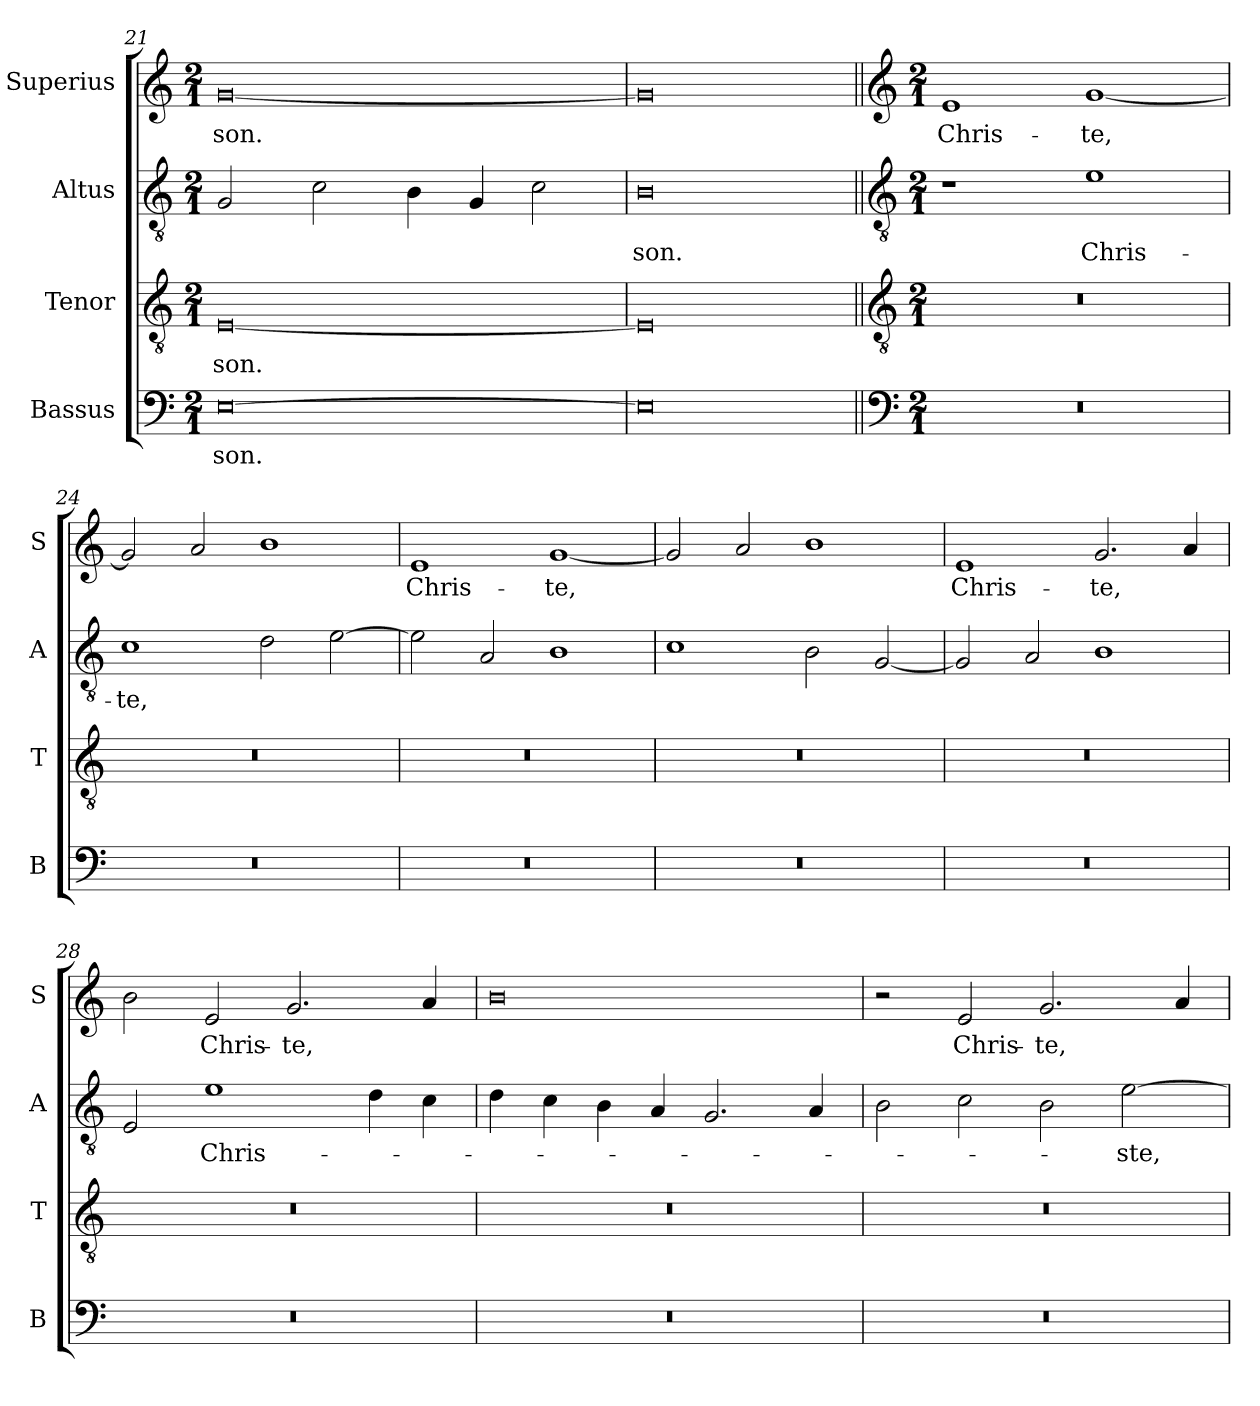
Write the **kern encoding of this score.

**kern	**text	**kern	**text	**kern	**text	**kern	**text
*part4	*part4	*part3	*part3	*part2	*part2	*part1	*part1
*staff4	*staff4	*staff3	*staff3	*staff2	*staff2	*staff1	*staff1
*I"Bassus	*	*I"Tenor	*	*I"Altus	*	*I"Superius	*
*I'B	*	*I'T	*	*I'A	*	*I'S	*
*clefF4	*	*clefGv2	*	*clefGv2	*	*clefG2	*
*k[]	*	*k[]	*	*k[]	*	*k[]	*
*M2/1	*	*M2/1	*	*M2/1	*	*M2/1	*
=21	=21	=21	=21	=21	=21	=21	=21
[0E	-son.	[0E	-son.	2G/	.	[0g	-son.
.	.	.	.	2c\	.	.	.
.	.	.	.	4B\	.	.	.
.	.	.	.	4G/	.	.	.
.	.	.	.	2c\	.	.	.
=22	=22	=22	=22	=22	=22	=22	=22
0E]	.	0E]	.	0B	-son.	0g]	.
!!LO:LB:g=z
=23||	=23||	=23||	=23||	=23||	=23||	=23||	=23||
*clefF4	*	*clefGv2	*	*clefGv2	*	*clefG2	*
*k[]	*	*k[]	*	*k[]	*	*k[]	*
*M2/1	*	*M2/1	*	*M2/1	*	*M2/1	*
0r	.	0r	.	1r	.	1e	Chris-
.	.	.	.	1e	Chris-	[1g	-te,
=24	=24	=24	=24	=24	=24	=24	=24
0r	.	0r	.	1c	-te,	2g/]	.
.	.	.	.	.	.	2a/	.
.	.	.	.	2d\	.	1b	.
.	.	.	.	[2e\	.	.	.
=25	=25	=25	=25	=25	=25	=25	=25
0r	.	0r	.	2e\]	.	1e	Chris-
.	.	.	.	2A/	.	.	.
.	.	.	.	1B	.	[1g	-te,
=26	=26	=26	=26	=26	=26	=26	=26
0r	.	0r	.	1c	.	2g/]	.
.	.	.	.	.	.	2a/	.
.	.	.	.	2B\	.	1b	.
.	.	.	.	[2G/	.	.	.
=27	=27	=27	=27	=27	=27	=27	=27
0r	.	0r	.	2G/]	.	1e	Chris-
.	.	.	.	2A/	.	.	.
.	.	.	.	1B	.	2.g/	-te,
.	.	.	.	.	.	4a/	.
=28	=28	=28	=28	=28	=28	=28	=28
0r	.	0r	.	2E/	.	2b\	.
.	.	.	.	1e	Chris-	2e/	Chris-
.	.	.	.	.	.	2.g/	-te,
.	.	.	.	4d\	.	.	.
.	.	.	.	4c\	.	4a/	.
=29	=29	=29	=29	=29	=29	=29	=29
0r	.	0r	.	4d\	.	0b	.
.	.	.	.	4c\	.	.	.
.	.	.	.	4B\	.	.	.
.	.	.	.	4A/	.	.	.
.	.	.	.	2.G/	.	.	.
.	.	.	.	4A/	.	.	.
=30	=30	=30	=30	=30	=30	=30	=30
0r	.	0r	.	2B\	.	2r	.
.	.	.	.	2c\	.	2e/	Chris-
.	.	.	.	2B\	.	2.g/	-te,
.	.	.	.	[2e\	-ste,	.	.
.	.	.	.	.	.	4a/	.
=	=	=	=	=	=	=	=
*-	*-	*-	*-	*-	*-	*-	*-
